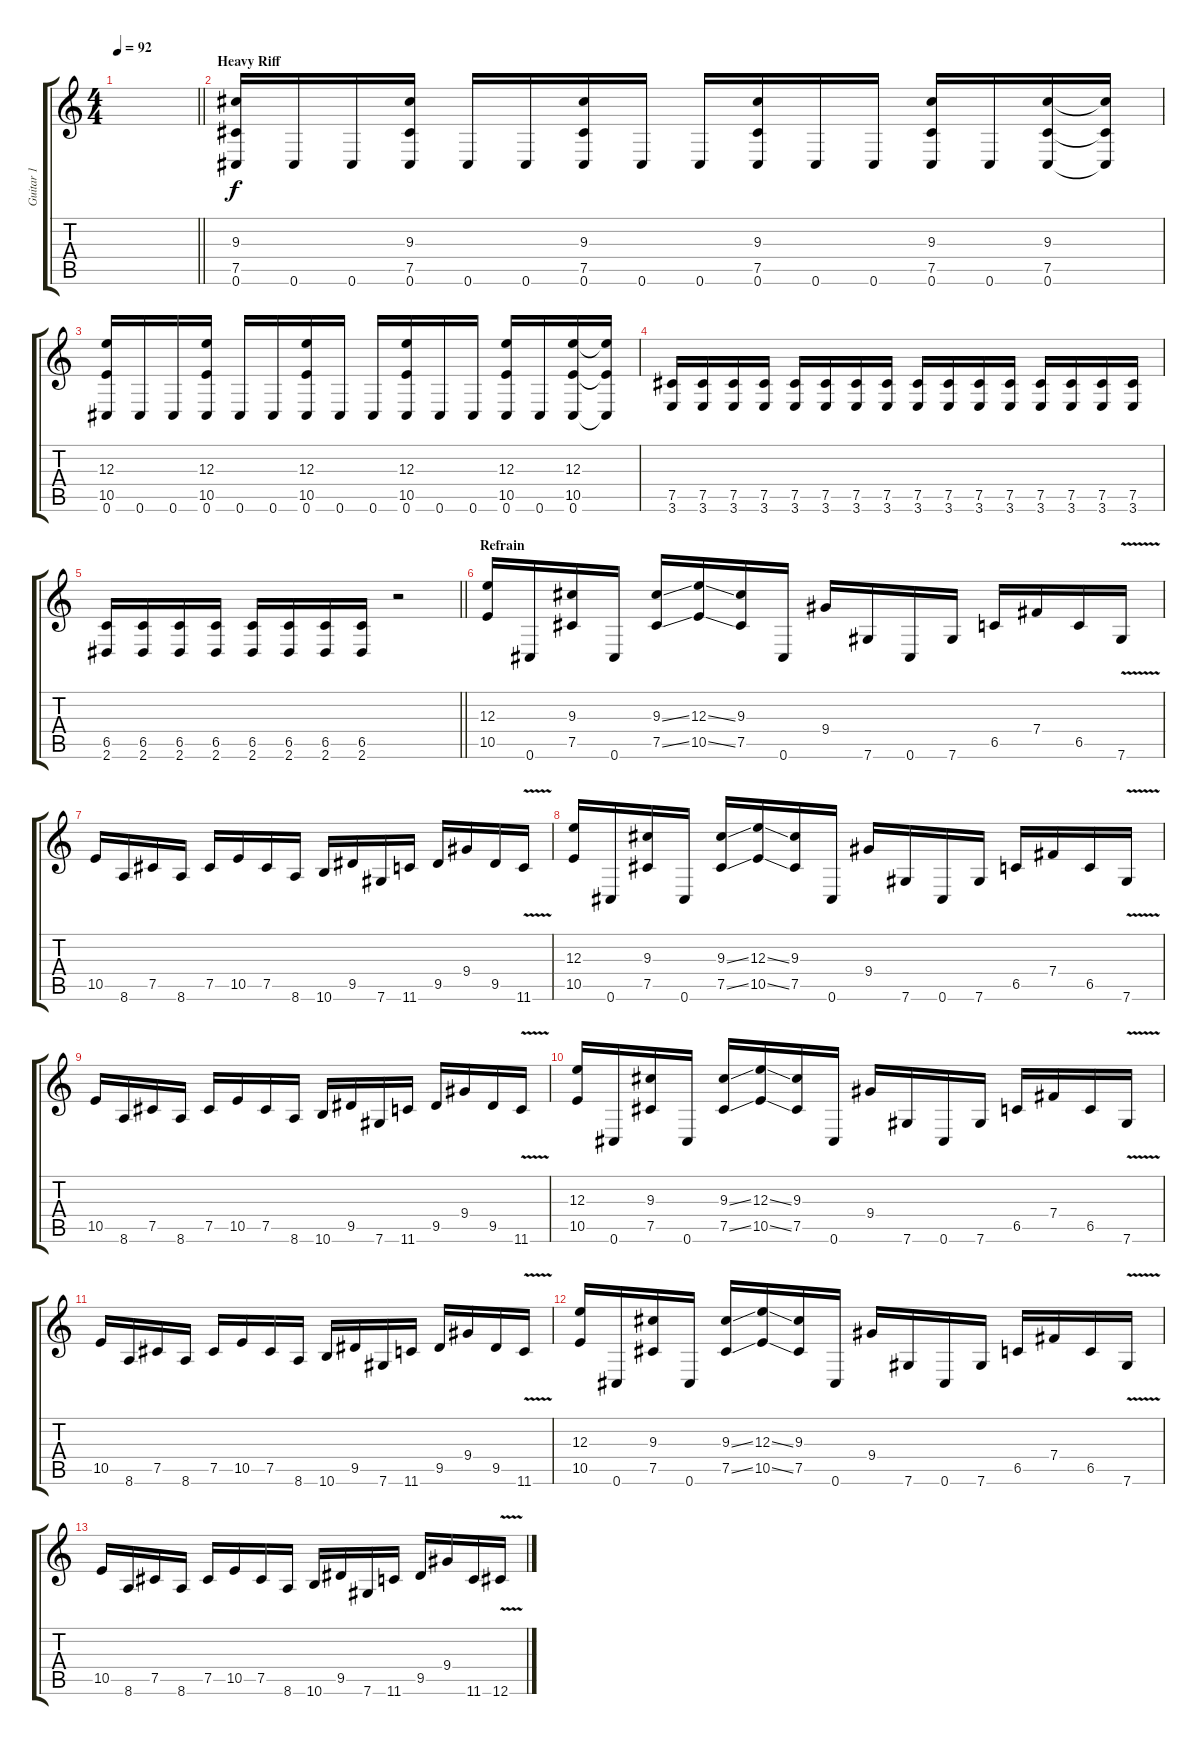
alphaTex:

\track ("Guitar 1" "Guitar 1") {instrument distortionguitar}
\staff {score tabs}
\tuning (Db4 Ab3 E3 B2 Gb2 Db2) {hide}
\ts (4 4)
\tempo 92
\clef g2
\barLineRight lightlight
\ks c
|
\section ("" "Heavy Riff")
(9.3 7.5 0.6).16 0.6.16 0.6.16 (9.3 7.5 0.6).16 0.6.16 0.6.16 (9.3 7.5 0.6).16 0.6.16 0.6.16 (9.3 7.5 0.6).16 0.6.16 0.6.16 (9.3 7.5 0.6).16 0.6.16 (9.3 7.5 0.6).16 (9.3{t} 7.5{t} 0.6{t}).16 |
(12.3 10.5 0.6).16 0.6.16 0.6.16 (12.3 10.5 0.6).16 0.6.16 0.6.16 (12.3 10.5 0.6).16 0.6.16 0.6.16 (12.3 10.5 0.6).16 0.6.16 0.6.16 (12.3 10.5 0.6).16 0.6.16 (12.3 10.5 0.6).16 (12.3{t} 10.5{t} 0.6{t}).16 |
(7.5 3.6).16 (7.5 3.6).16 (7.5 3.6).16 (7.5 3.6).16 (7.5 3.6).16 (7.5 3.6).16 (7.5 3.6).16 (7.5 3.6).16 (7.5 3.6).16 (7.5 3.6).16 (7.5 3.6).16 (7.5 3.6).16 (7.5 3.6).16 (7.5 3.6).16 (7.5 3.6).16 (7.5 3.6).16 |
\barLineRight lightlight
(6.5 2.6).16 (6.5 2.6).16 (6.5 2.6).16 (6.5 2.6).16 (6.5 2.6).16 (6.5 2.6).16 (6.5 2.6).16 (6.5 2.6).16 r.2 |
\section ("" "Refrain")
(12.3 10.5).16 0.6.16 (9.3 7.5).16 0.6.16 (9.3{ss} 7.5{ss}).16 (12.3{ss} 10.5{ss}).16 (9.3 7.5).16 0.6.16 9.4.16 7.6.16 0.6.16 7.6.16 6.5.16 7.4.16 6.5.16 7.6{v}.16 |
10.5.16 8.6.16 7.5.16 8.6.16 7.5.16 10.5.16 7.5.16 8.6.16 10.6.16 9.5.16 7.6.16 11.6.16 9.5.16 9.4.16 9.5.16 11.6{v}.16 |
(12.3 10.5).16 0.6.16 (9.3 7.5).16 0.6.16 (9.3{ss} 7.5{ss}).16 (12.3{ss} 10.5{ss}).16 (9.3 7.5).16 0.6.16 9.4.16 7.6.16 0.6.16 7.6.16 6.5.16 7.4.16 6.5.16 7.6{v}.16 |
10.5.16 8.6.16 7.5.16 8.6.16 7.5.16 10.5.16 7.5.16 8.6.16 10.6.16 9.5.16 7.6.16 11.6.16 9.5.16 9.4.16 9.5.16 11.6{v}.16 |
(12.3 10.5).16 0.6.16 (9.3 7.5).16 0.6.16 (9.3{ss} 7.5{ss}).16 (12.3{ss} 10.5{ss}).16 (9.3 7.5).16 0.6.16 9.4.16 7.6.16 0.6.16 7.6.16 6.5.16 7.4.16 6.5.16 7.6{v}.16 |
10.5.16 8.6.16 7.5.16 8.6.16 7.5.16 10.5.16 7.5.16 8.6.16 10.6.16 9.5.16 7.6.16 11.6.16 9.5.16 9.4.16 9.5.16 11.6{v}.16 |
(12.3 10.5).16 0.6.16 (9.3 7.5).16 0.6.16 (9.3{ss} 7.5{ss}).16 (12.3{ss} 10.5{ss}).16 (9.3 7.5).16 0.6.16 9.4.16 7.6.16 0.6.16 7.6.16 6.5.16 7.4.16 6.5.16 7.6{v}.16 |
10.5.16 8.6.16 7.5.16 8.6.16 7.5.16 10.5.16 7.5.16 8.6.16 10.6.16 9.5.16 7.6.16 11.6.16 9.5.16 9.4.16 11.6.16 12.6{v}.16
